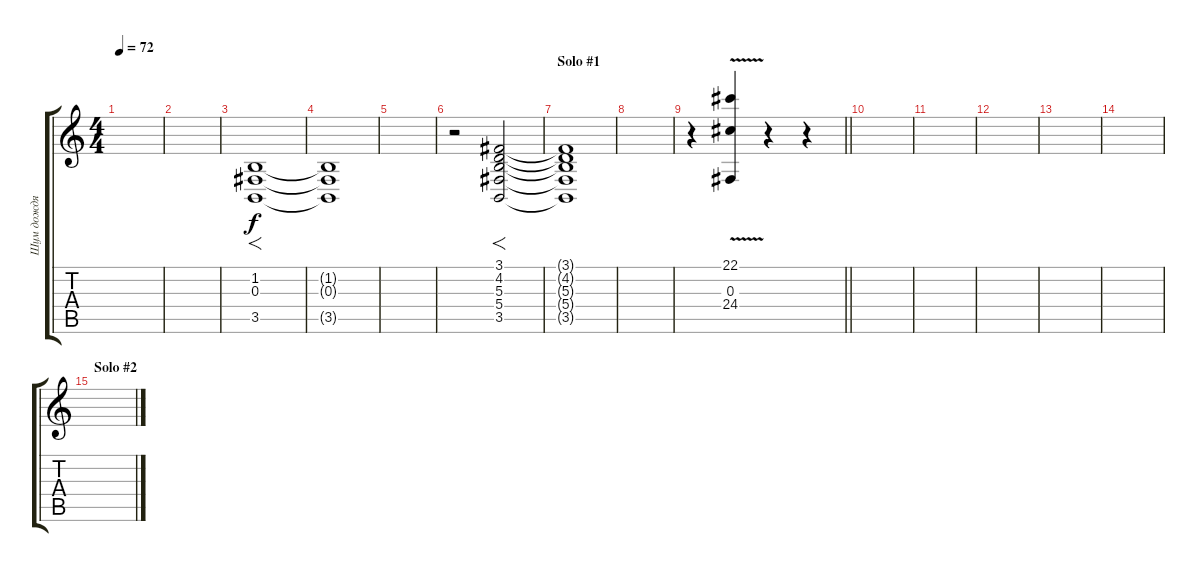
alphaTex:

\track ("Шум дождя" "Шум дождя") {instrument seashore}
\staff {score tabs}
\tuning (Eb4 Bb3 Gb3 Db3 Ab2 Eb2) {hide}
\ts (4 4)
\tempo 72
\clef g2
\ks c
|
|
(1.2 0.3 3.5).1{f volume 7 instrument seashore} |
(1.2{t} 0.3{t} 3.5{t}).1 |
|
r.2 (3.1 4.2 5.3 5.4 3.5).2{f} |
\section ("" "Solo #1")
(3.1{t} 4.2{t} 5.3{t} 5.4{t} 3.5{t}).1 |
|
\barLineRight lightlight
r.4 (22.1 0.3{v} 24.4).4{volume 14 instrument guitarharmonics} r.4 r.4 |
|
|
|
|
|
\section ("" "Solo #2")
